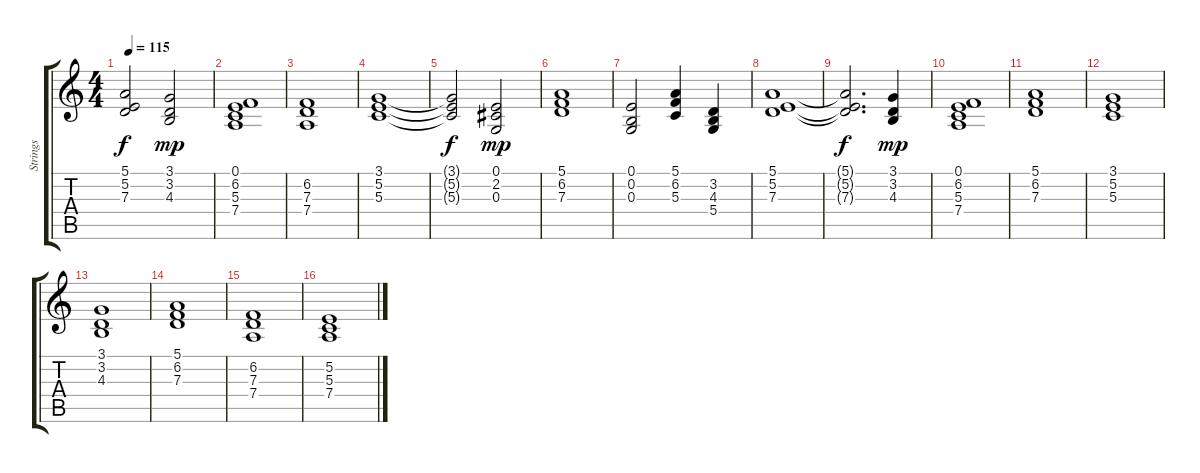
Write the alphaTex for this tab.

\track ("Strings" "Strings") {instrument choiraahs}
\staff {score tabs}
\tuning (E4 B3 G3 D3 A2 E2) {hide}
\ts (4 4)
\tempo 115
\clef g2
\ks c
(5.1{t} 5.2{t} 7.3{t}).2{dy f} (3.1 3.2 4.3).2{dy mp} |
(0.1 6.2 5.3 7.4).1 |
(6.2 7.3 7.4).1 |
(3.1 5.2 5.3).1 |
(3.1{t} 5.2{t} 5.3{t}).2{dy f} (0.1 2.2 0.3).2{dy mp} |
(5.1 6.2 7.3).1 |
(0.1 0.2 0.3).2 (5.1 6.2 5.3).4 (3.2 4.3 5.4).4 |
(5.1 5.2 7.3).1 |
(5.1{t} 5.2{t} 7.3{t}).2{d dy f} (3.1 3.2 4.3).4{dy mp} |
(0.1 6.2 5.3 7.4).1 |
(5.1 6.2 7.3).1 |
(3.1 5.2 5.3).1 |
(3.1 3.2 4.3).1 |
(5.1 6.2 7.3).1 |
(6.2 7.3 7.4).1 |
(5.2 5.3 7.4).1
